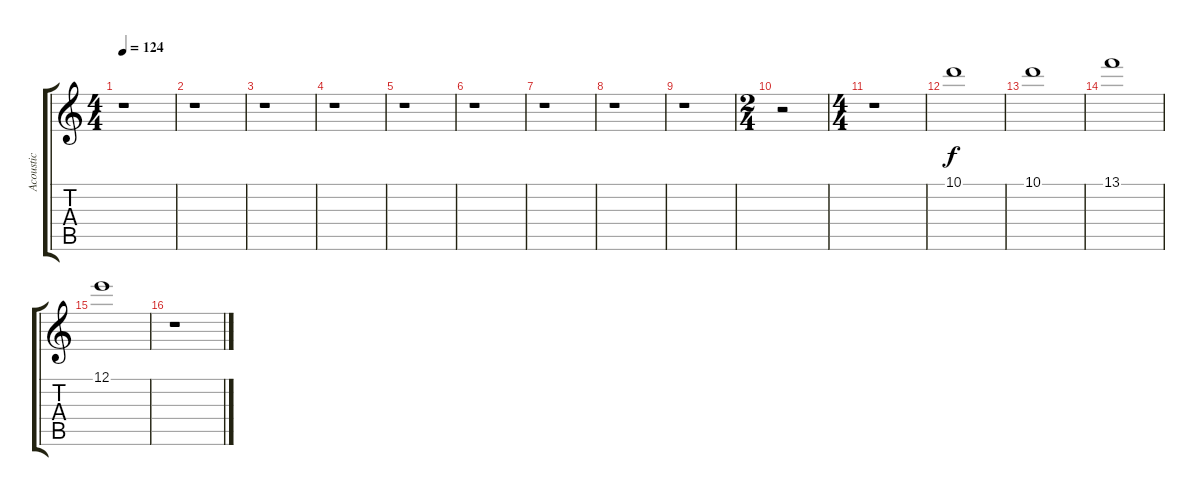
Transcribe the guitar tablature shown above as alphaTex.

\track ("Acoustic" "Acoustic") {instrument acousticguitarnylon}
\staff {score tabs}
\tuning (E4 B3 G3 D3 A2 E2) {hide}
\ts (4 4)
\tempo 124
\clef g2
\ks c
r.1{dy f instrument acousticguitarnylon} |
r.1 |
r.1 |
r.1 |
r.1 |
r.1 |
r.1 |
r.1 |
r.1 |
\ts (2 4)
r.2 |
\ts (4 4)
r.1 |
10.1.1 |
10.1.1 |
13.1.1 |
12.1.1 |
r.1
